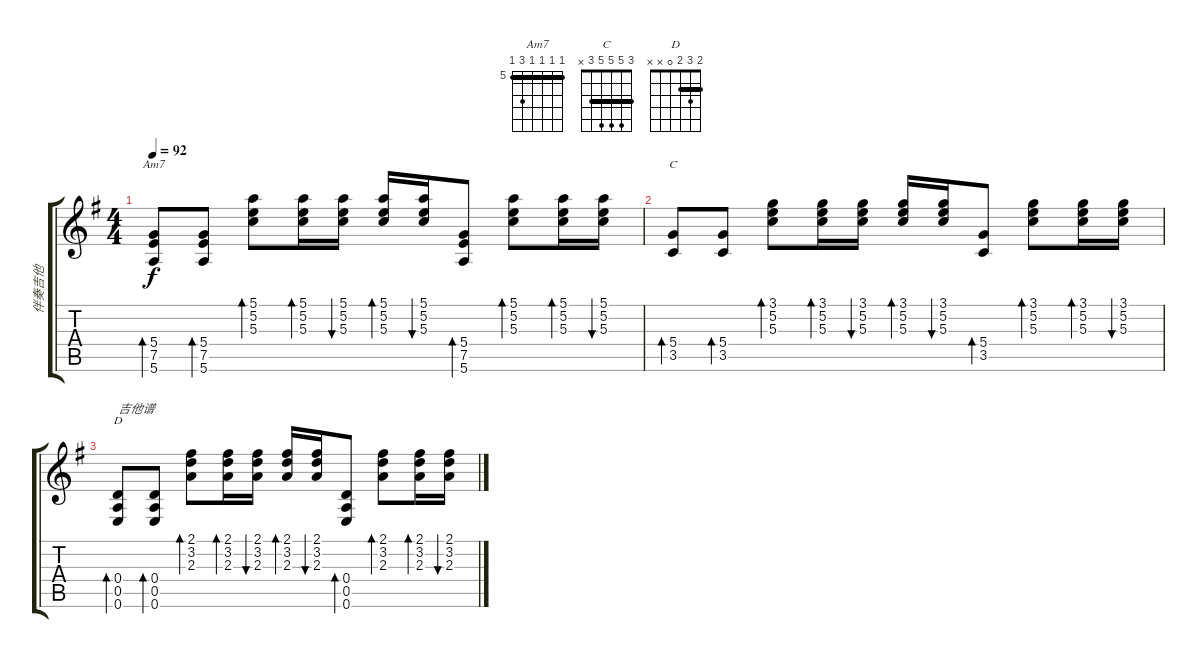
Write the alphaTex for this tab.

\track ("伴奏吉他" "伴奏吉他") {instrument acousticguitarnylon}
\staff {score tabs}
\tuning (E4 B3 G3 D3 A2 E2) {hide}
\chord ("Am7" 5 5 5 5 7 5) {firstfret 5 barre 5}
\chord ("C" 3 5 5 5 3 x) {barre 3}
\chord ("D" 2 3 2 0 x x) {barre 2}
\ts (4 4)
\tempo 92
\clef g2
\ks g
(5.4 7.5 5.6).8{bd 60 ch "Am7" dy f volume 5} (5.4 7.5 5.6).8{bd 60} (5.1 5.2 5.3).8{bd 60} (5.1 5.2 5.3).16{bd 60} (5.1 5.2 5.3).16{bu 60} (5.1 5.2 5.3).16{bd 60} (5.1 5.2 5.3).16{bu 60} (5.4 7.5 5.6).8{bd 60} (5.1 5.2 5.3).8{bd 60} (5.1 5.2 5.3).16{bd 60} (5.1 5.2 5.3).16{bu 60} |
(5.4 3.5).8{bd 60 ch "C"} (5.4 3.5).8{bd 60} (3.1 5.2 5.3).8{bd 60} (3.1 5.2 5.3).16{bd 60} (3.1 5.2 5.3).16{bu 60} (3.1 5.2 5.3).16{bd 60} (3.1 5.2 5.3).16{bu 60} (5.4 3.5).8{bd 60} (3.1 5.2 5.3).8{bd 60} (3.1 5.2 5.3).16{bd 60} (3.1 5.2 5.3).16{bu 60} |
(0.4 0.5 0.6).8{bd 60 ch "D" txt "吉他谱" volume 3} (0.4 0.5 0.6).8{bd 60} (2.1 3.2 2.3).8{bd 60} (2.1 3.2 2.3).16{bd 60} (2.1 3.2 2.3).16{bu 60} (2.1 3.2 2.3).16{bd 60} (2.1 3.2 2.3).16{bu 60} (0.4 0.5 0.6).8{bd 60} (2.1 3.2 2.3).8{bd 60} (2.1 3.2 2.3).16{bd 60} (2.1 3.2 2.3).16{bu 60}
